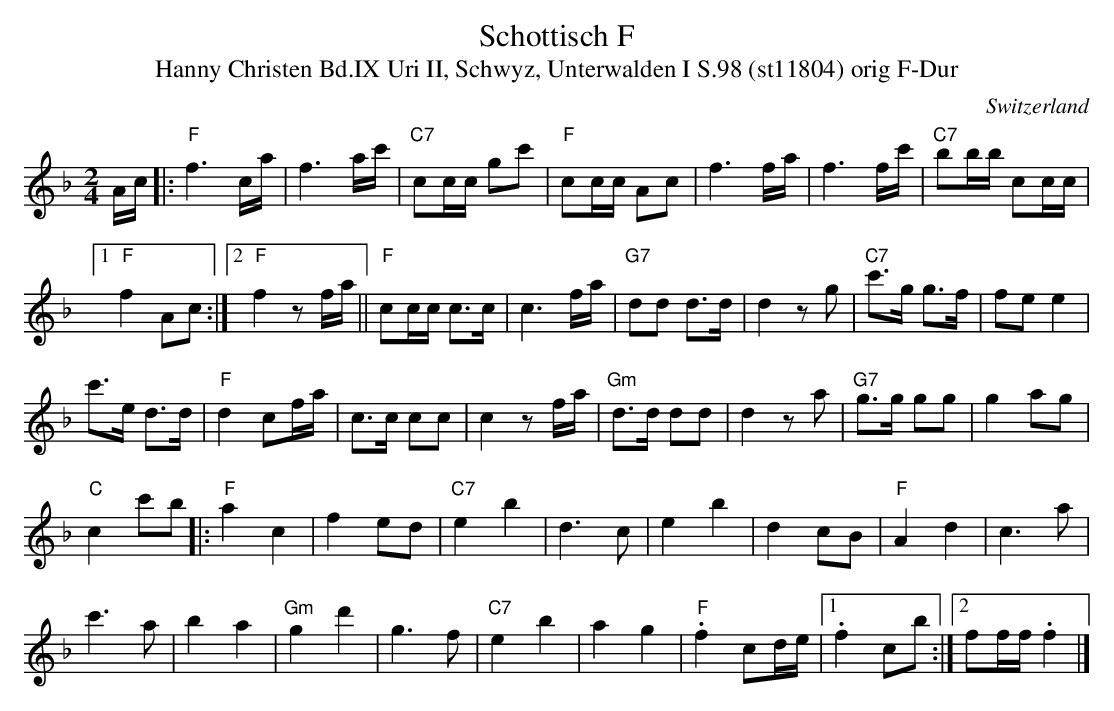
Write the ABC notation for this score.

X:1
T: Schottisch F
T: Hanny Christen Bd.IX Uri II, Schwyz, Unterwalden I S.98 (st11804) orig F-Dur
M:2/4
L:1/16
O:Switzerland
K:F major
Ac |: "F"f6 ca | f6ac' | "C7"c2cc g2c'2 | "F"c2cc A2c2 | f6 fa | f6 fc' | "C7"b2bb c2cc |1
"F"f4 A2c2 :|2 "F"f4 z2 fa || [L:1/8] "F"cc/c/ c>c | c3 f/a/ | "G7"dd d>d | d2 zg | "C7"c'>g g>f | fe e2 |
c'>e d>d | "F"d2 cf/a/ | c>c cc | c2 z f/a/ | "Gm"d>d dd | d2 za | "G7"g>g gg | g2 ag |
"C"c2 c'b |: "F"a2c2 | f2 ed | "C7"e2 b2 | d3c | e2b2 | d2 cB | "F"A2d2 | c3 a |
c'3a | b2a2 | "Gm"g2d'2 | g3f | "C7"e2b2 | a2 g2 | ."F"f2 cd/e/ |1 .f2 cb :|2 ff/f/ .f2 |]
